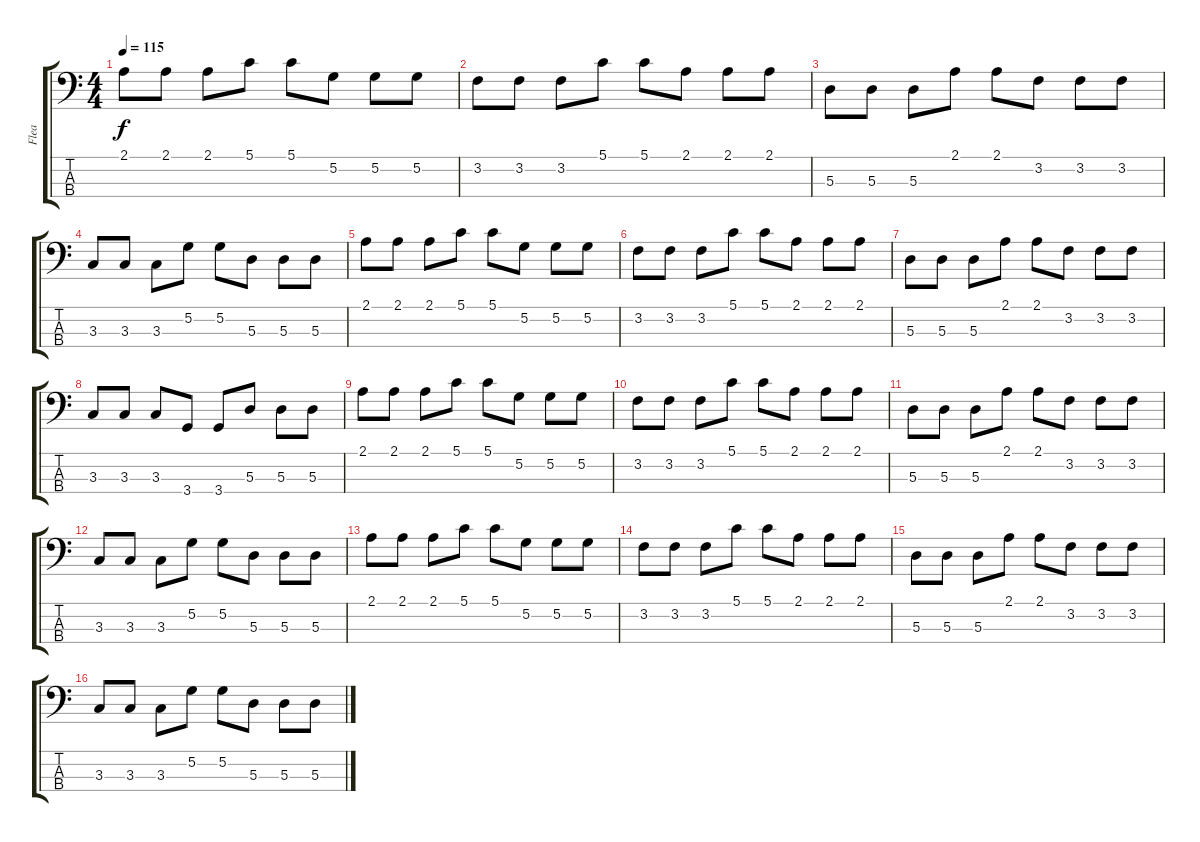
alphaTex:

\track ("Flea" "Flea") {instrument electricbassfinger}
\staff {score tabs}
\tuning (G2 D2 A1 E1) {hide}
\ts (4 4)
\tempo 115
\clef f4
\ks c
2.1.8{dy f} 2.1.8 2.1.8 5.1.8 5.1.8 5.2.8 5.2.8 5.2.8 |
3.2.8 3.2.8 3.2.8 5.1.8 5.1.8 2.1.8 2.1.8 2.1.8 |
5.3.8 5.3.8 5.3.8 2.1.8 2.1.8 3.2.8 3.2.8 3.2.8 |
3.3.8 3.3.8 3.3.8 5.2.8 5.2.8 5.3.8 5.3.8 5.3.8 |
2.1.8 2.1.8 2.1.8 5.1.8 5.1.8 5.2.8 5.2.8 5.2.8 |
3.2.8 3.2.8 3.2.8 5.1.8 5.1.8 2.1.8 2.1.8 2.1.8 |
5.3.8 5.3.8 5.3.8 2.1.8 2.1.8 3.2.8 3.2.8 3.2.8 |
3.3.8 3.3.8 3.3.8 3.4.8 3.4.8 5.3.8 5.3.8 5.3.8 |
2.1.8 2.1.8 2.1.8 5.1.8 5.1.8 5.2.8 5.2.8 5.2.8 |
3.2.8 3.2.8 3.2.8 5.1.8 5.1.8 2.1.8 2.1.8 2.1.8 |
5.3.8 5.3.8 5.3.8 2.1.8 2.1.8 3.2.8 3.2.8 3.2.8 |
3.3.8 3.3.8 3.3.8 5.2.8 5.2.8 5.3.8 5.3.8 5.3.8 |
2.1.8 2.1.8 2.1.8 5.1.8 5.1.8 5.2.8 5.2.8 5.2.8 |
3.2.8 3.2.8 3.2.8 5.1.8 5.1.8 2.1.8 2.1.8 2.1.8 |
5.3.8 5.3.8 5.3.8 2.1.8 2.1.8 3.2.8 3.2.8 3.2.8 |
3.3.8 3.3.8 3.3.8 5.2.8 5.2.8 5.3.8 5.3.8 5.3.8
